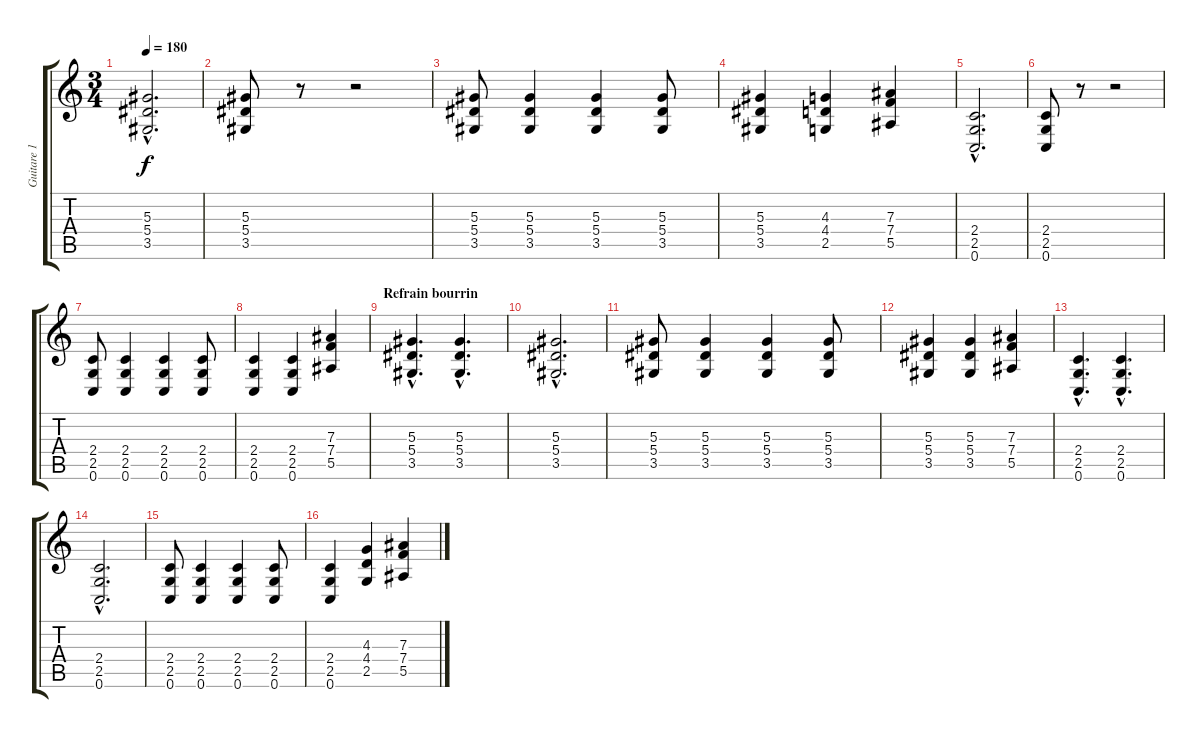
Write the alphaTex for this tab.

\track ("Guitare 1" "Guitare 1") {instrument acousticguitarsteel}
\staff {score tabs}
\tuning (C4 G3 Eb3 Bb2 F2 C2) {hide}
\ts (3 4)
\tempo 180
\clef g2
\ks c
(5.3{hac} 5.4{hac} 3.5{hac}).2{d dy f} |
(5.3 5.4 3.5).8 r.8 r.2 |
(5.3 5.4 3.5).8 (5.3 5.4 3.5).4 (5.3 5.4 3.5).4 (5.3 5.4 3.5).8 |
(5.3 5.4 3.5).4 (4.3 4.4 2.5).4 (7.3 7.4 5.5).4 |
(2.4{hac} 2.5{hac} 0.6{hac}).2{d} |
(2.4 2.5 0.6).8 r.8 r.2 |
(2.4 2.5 0.6).8 (2.4 2.5 0.6).4 (2.4 2.5 0.6).4 (2.4 2.5 0.6).8 |
(2.4 2.5 0.6).4 (2.4 2.5 0.6).4 (7.3 7.4 5.5).4 |
\section ("" "Refrain bourrin")
(5.3{hac} 5.4{hac} 3.5{hac}).4{d} (5.3{hac} 5.4{hac} 3.5{hac}).4{d} |
(5.3{hac} 5.4{hac} 3.5{hac}).2{d} |
(5.3 5.4 3.5).8 (5.3 5.4 3.5).4 (5.3 5.4 3.5).4 (5.3 5.4 3.5).8 |
(5.3 5.4 3.5).4 (5.3 5.4 3.5).4 (7.3 7.4 5.5).4 |
(2.4{hac} 2.5{hac} 0.6{hac}).4{d} (2.4{hac} 2.5{hac} 0.6{hac}).4{d} |
(2.4{hac} 2.5{hac} 0.6{hac}).2{d} |
(2.4 2.5 0.6).8 (2.4 2.5 0.6).4 (2.4 2.5 0.6).4 (2.4 2.5 0.6).8 |
(2.4 2.5 0.6).4 (4.3 4.4 2.5).4 (7.3 7.4 5.5).4
